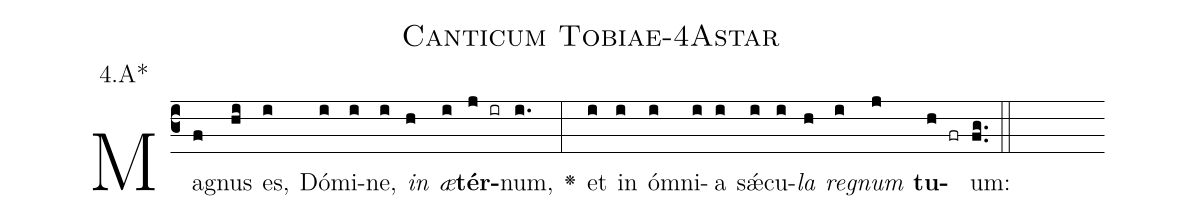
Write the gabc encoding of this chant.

name: Canticum Tobiae-4Astar;
annotation: 4.A*;
%%
(c3)Ma(f)gnus(hi) es,(i) Dó(i)mi(i)ne,(i) <i>in</i>(h) <i>æ</i>(i)<b>tér</b>(j ir)num,(i.) <v>\greheightstar</v>(:) et(i) in(i) óm(i)ni(i)a(i) sǽ(i)cu(i)<i>la</i>(h) <i>re</i>(i)<i>gnum</i>(j) <b>tu</b>(h fr)um:(fg..) (::)


%E(i) u(h) o(i) u(j) a(h) e.(fg..) (::)
